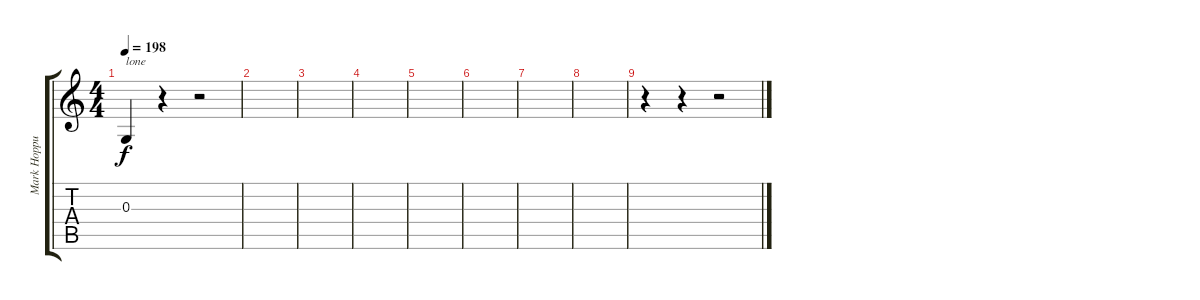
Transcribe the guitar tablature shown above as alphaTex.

\track ("Mark Hoppus: Vocals" "Mark Hoppu") {instrument altosax}
\staff {score tabs}
\tuning (E4 B3 G3 D3 A2 E2) {hide}
\ts (4 4)
\tempo 198
\clef g2
\ks c
0.3.4{txt "lone" dy f} r.4 r.2 |
|
|
|
|
|
|
|
r.4 r.4 r.2
